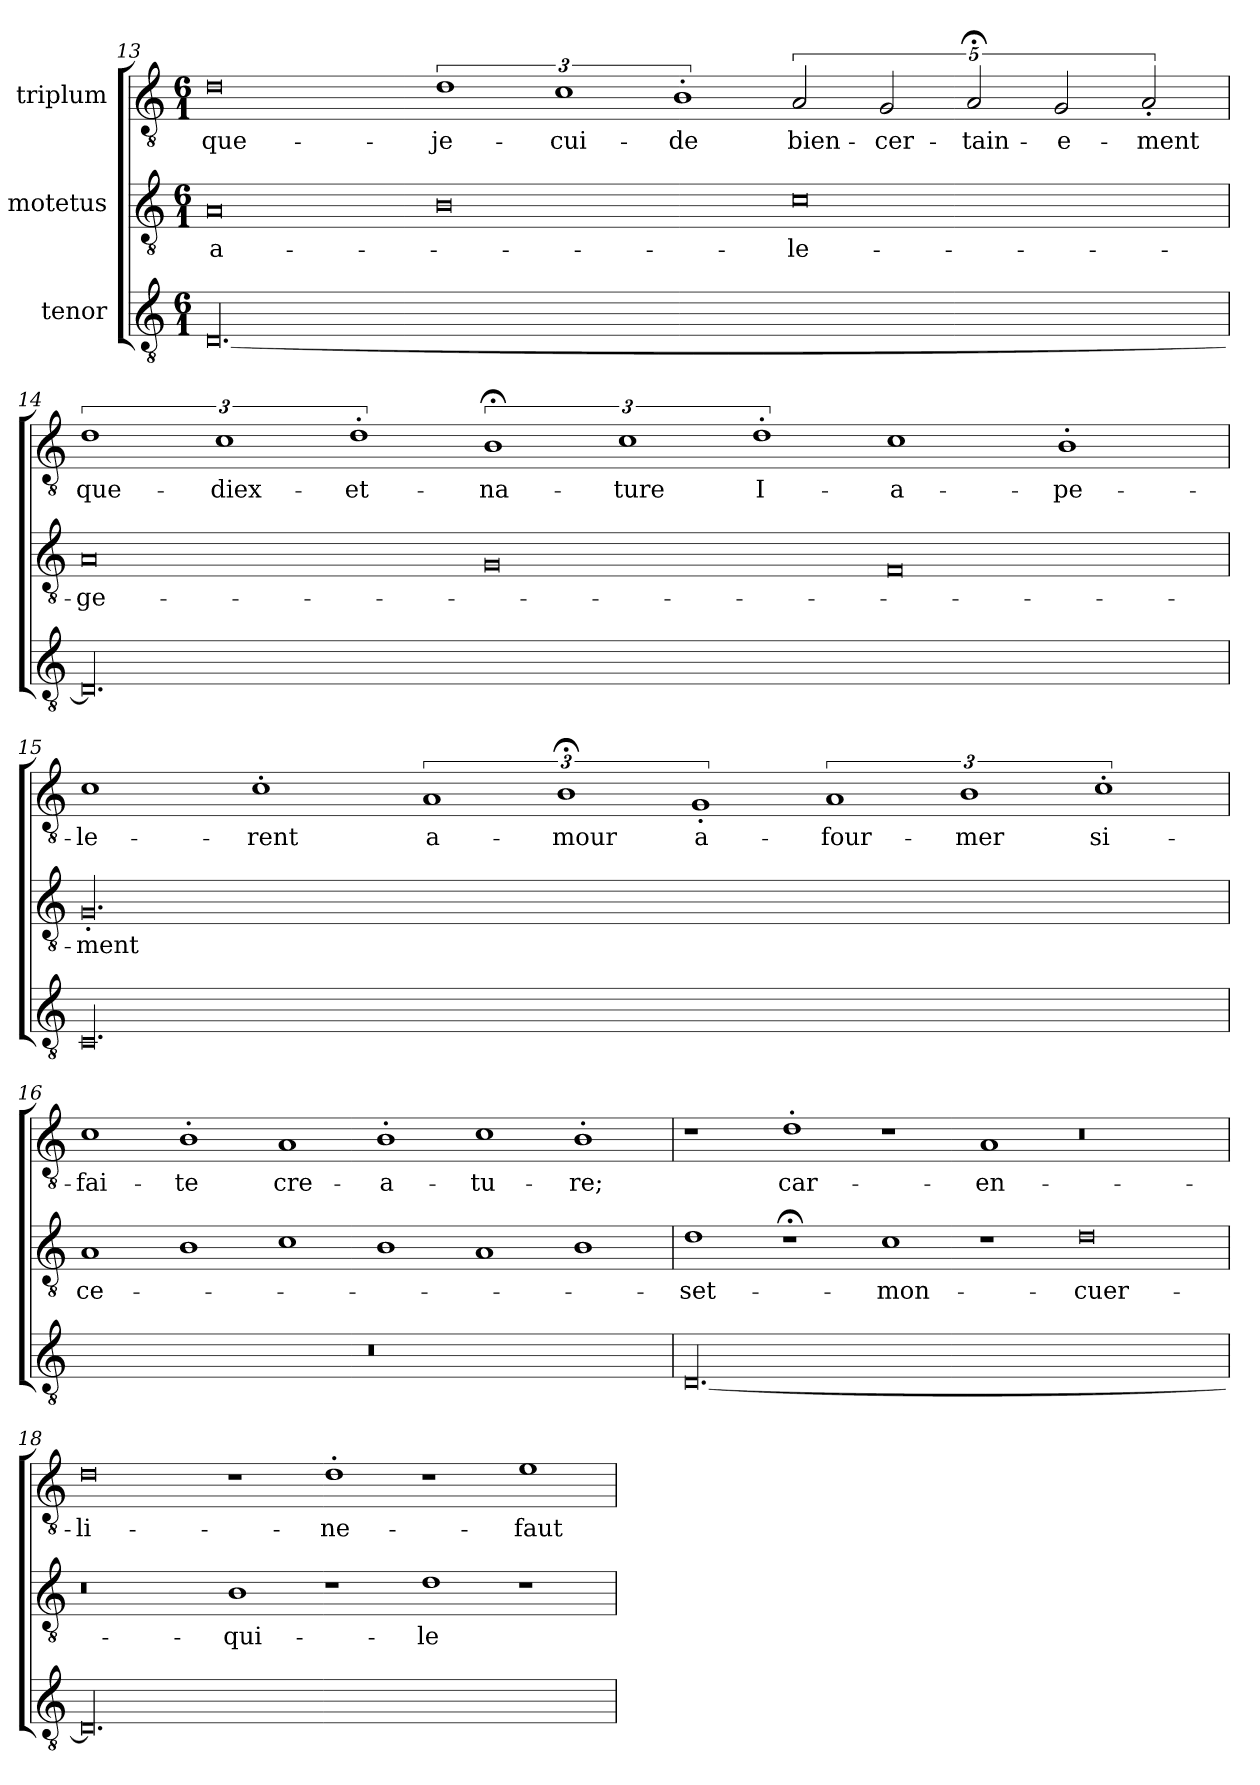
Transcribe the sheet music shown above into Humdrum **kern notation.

**kern	**kern	**text	**kern	**text
*part3	*part2	*part2	*part1	*part1
*staff3	*staff2	*staff2	*staff1	*staff1
*I"tenor	*I"motetus	*	*I"triplum	*
*clefGv2	*clefGv2	*	*clefGv2	*
*k[]	*k[]	*	*k[]	*
*C:	*C:	*	*C:	*
*M6/1	*M6/1	*	*M6/1	*
=13	=13	=13	=13	=13
[00.D/	0A/	a-	0d\	que-
.	0B\	.	3%2d\	je-
.	.	.	3%2c\	cui-
.	.	.	3%2B'\	-de
.	0c\	-le-	5%2A/	bien-
.	.	.	5%2G/	cer-
.	.	.	5%2A;</	-tain-
.	.	.	5%2G/	-e-
.	.	.	5%2A'/	-ment
=14	=14	=14	=14	=14
00.D/]	0A/	-ge-	3%2d\	que-
.	.	.	3%2c\	diex-
.	.	.	3%2d'\	et-
.	0G/	.	3%2B;<\	na-
.	.	.	3%2c\	-ture
.	.	.	3%2d'\	I-
.	0F/	.	1c\	a-
.	.	.	1B'\	-pe-
=15	=15	=15	=15	=15
00.C/	00.G'/	-ment	1c\	-le-
.	.	.	1c'\	-rent
.	.	.	3%2A/	a-
.	.	.	3%2B;<\	-mour
.	.	.	3%2G'/	a-
.	.	.	3%2A/	four-
.	.	.	3%2B\	-mer
.	.	.	3%2c'\	si-
=16	=16	=16	=16	=16
00.r	1A/	ce-	1c\	fai-
.	1B\	.	1B'\	-te
.	1c\	.	1A/	cre-
.	1B\	.	1B'\	-a-
.	1A/	.	1c\	-tu-
.	1B\	.	1B'\	-re;
=17	=17	=17	=17	=17
[00.D/	1d\	set-	1r	.
.	1r;<	.	1d'\	car-
.	1c\	mon-	1r	.
.	1r	.	1A/	en-
.	0d\	cuer-	0r	.
=18	=18	=18	=18	=18
00.D/]	0r	.	0d\	li-
.	1B\	qui-	1r	.
.	1r	.	1d'\	ne-
.	1d\	le-	1r	.
.	1r	.	1e\	faut-
=	=	=	=	=
*-	*-	*-	*-	*-
